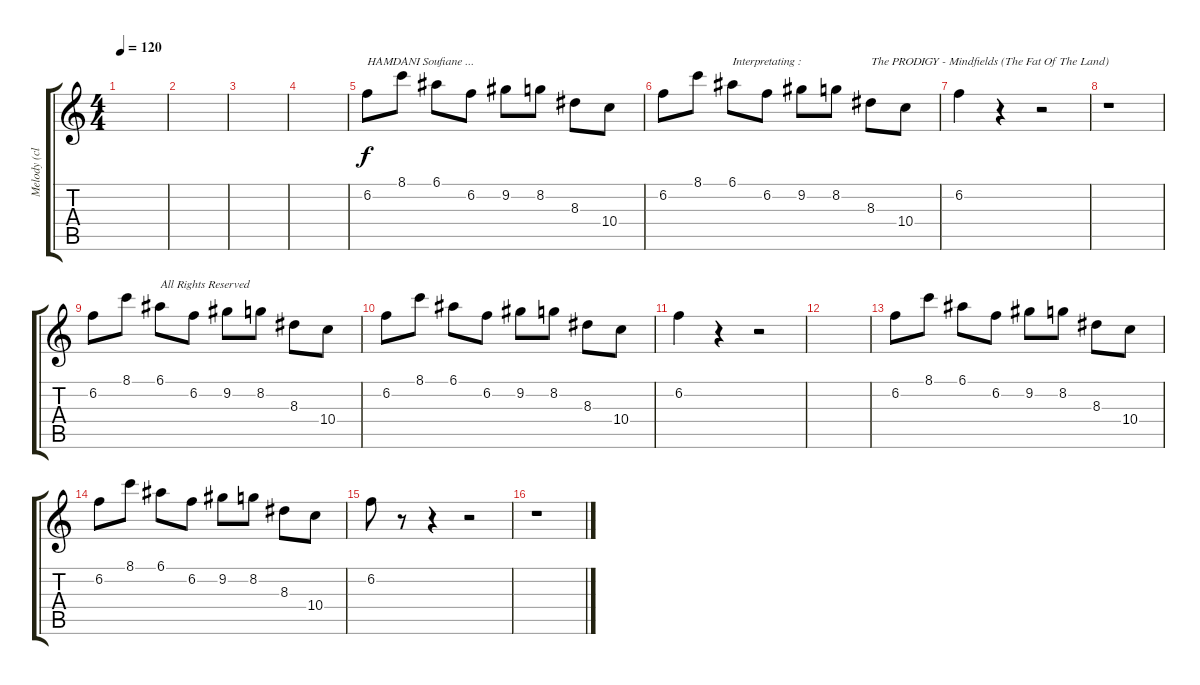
\track ("Melody (clean)" "Melody (cl") {instrument acousticguitarsteel}
\staff {score tabs}
\tuning (E4 B3 G3 D3 A2 E2) {hide}
\ts (4 4)
\tempo 120
\clef g2
\ks c
|
|
|
|
6.2.8{txt "HAMDANI Soufiane ..."} 8.1.8 6.1.8 6.2.8 9.2.8 8.2.8 8.3.8 10.4.8 |
6.2.8 8.1.8 6.1.8{txt "Interpretating :"} 6.2.8 9.2.8 8.2.8 8.3.8{txt "The PRODIGY - Mindfields (The Fat Of The Land)"} 10.4.8 |
6.2.4 r.4 r.2 |
r.1 |
6.2.8 8.1.8 6.1.8{txt "All Rights Reserved"} 6.2.8 9.2.8 8.2.8 8.3.8 10.4.8 |
6.2.8 8.1.8 6.1.8 6.2.8 9.2.8 8.2.8 8.3.8 10.4.8 |
6.2.4 r.4 r.2 |
|
6.2.8 8.1.8 6.1.8 6.2.8 9.2.8 8.2.8 8.3.8 10.4.8 |
6.2.8 8.1.8 6.1.8 6.2.8 9.2.8 8.2.8 8.3.8 10.4.8 |
6.2.8 r.8 r.4 r.2 |
r.1
